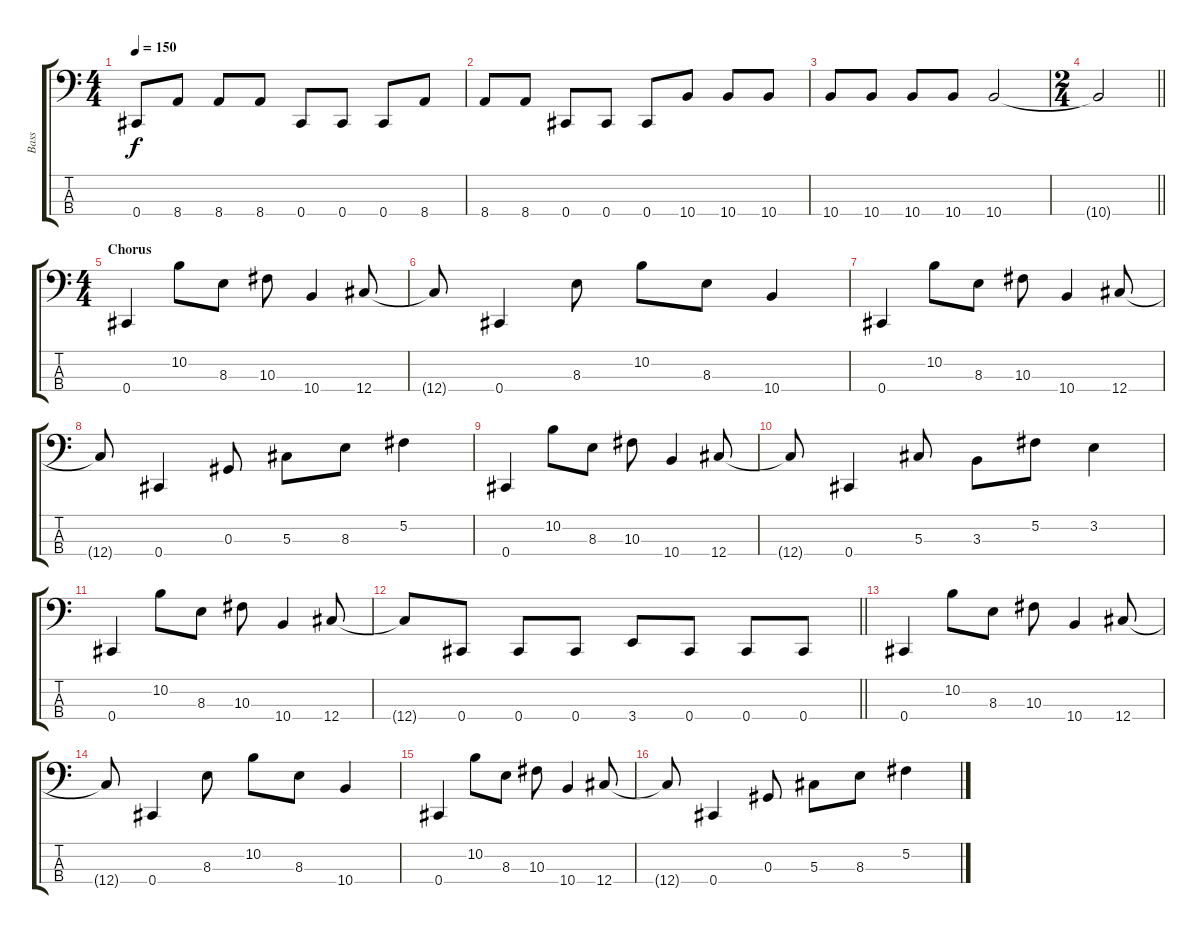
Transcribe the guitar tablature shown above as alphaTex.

\track ("Bass" "Bass") {instrument electricbasspick}
\staff {score tabs}
\tuning (Gb2 Db2 Ab1 Db1) {hide}
\ts (4 4)
\tempo 150
\clef f4
\ks c
0.4.8{dy f} 8.4.8 8.4.8 8.4.8 0.4.8 0.4.8 0.4.8 8.4.8 |
8.4.8 8.4.8 0.4.8 0.4.8 0.4.8 10.4.8 10.4.8 10.4.8 |
10.4.8 10.4.8 10.4.8 10.4.8 10.4.2 |
\ts (2 4)
\barLineRight lightlight
10.4{t}.2 |
\ts (4 4)
\section ("" "Chorus")
0.4.4 10.2.8 8.3.8 10.3.8 10.4.4 12.4.8 |
12.4{t}.8 0.4.4 8.3.8 10.2.8 8.3.8 10.4.4 |
0.4.4 10.2.8 8.3.8 10.3.8 10.4.4 12.4.8 |
12.4{t}.8 0.4.4 0.3.8 5.3.8 8.3.8 5.2.4 |
0.4.4 10.2.8 8.3.8 10.3.8 10.4.4 12.4.8 |
12.4{t}.8 0.4.4 5.3.8 3.3.8 5.2.8 3.2.4 |
0.4.4 10.2.8 8.3.8 10.3.8 10.4.4 12.4.8 |
\barLineRight lightlight
12.4{t}.8 0.4.8 0.4.8 0.4.8 3.4.8 0.4.8 0.4.8 0.4.8 |
0.4.4 10.2.8 8.3.8 10.3.8 10.4.4 12.4.8 |
12.4{t}.8 0.4.4 8.3.8 10.2.8 8.3.8 10.4.4 |
0.4.4 10.2.8 8.3.8 10.3.8 10.4.4 12.4.8 |
12.4{t}.8 0.4.4 0.3.8 5.3.8 8.3.8 5.2.4
